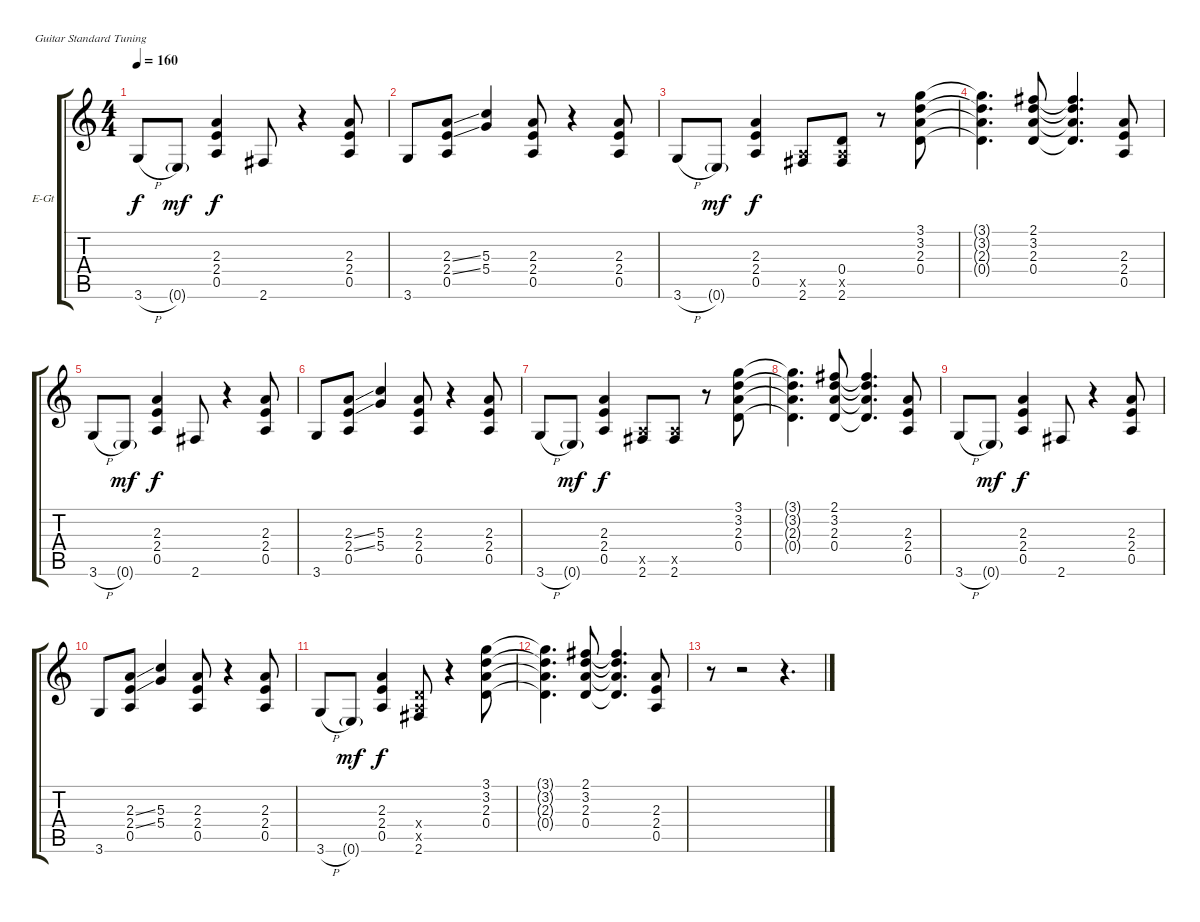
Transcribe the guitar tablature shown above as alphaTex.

\bracketExtendMode groupsimilarinstruments
\firstSystemTrackNameOrientation horizontal
\otherSystemsTrackNameOrientation horizontal
\track ("Guitar 1" "E-Gt") {instrument overdrivenguitar}
\staff {score tabs}
\tuning (E4 B3 G3 D3 A2 E2)
\ts (4 4)
\tempo 160
\clef g2
\ks c
3.6{h}.8{dy f} 0.6{g}.8{dy mf} (2.3 2.4 0.5).4{dy f} 2.6.8 r.4 (2.3 2.4 0.5).8 |
3.6.8 (2.3{ss} 2.4{ss} 0.5).8 (5.3 5.4).4 (2.3 2.4 0.5).8 r.4 (2.3 2.4 0.5).8 |
3.6{h}.8 0.6{g}.8{dy mf} (2.3 2.4 0.5).4{dy f} (0.5{x} 2.6).8 (0.4 0.5{x} 2.6).8 r.8 (3.1 3.2 2.3 0.4).8 |
(3.1{t} 3.2{t} 2.3{t} 0.4{t}).4{d} (2.1 3.2 2.3 0.4).8 (2.1{t} 3.2{t} 2.3{t} 0.4{t}).4{d} (2.3 2.4 0.5).8 |
3.6{h}.8 0.6{g}.8{dy mf} (2.3 2.4 0.5).4{dy f} 2.6.8 r.4 (2.3 2.4 0.5).8 |
3.6.8 (2.3{ss} 2.4{ss} 0.5).8 (5.3 5.4).4 (2.3 2.4 0.5).8 r.4 (2.3 2.4 0.5).8 |
3.6{h}.8 0.6{g}.8{dy mf} (2.3 2.4 0.5).4{dy f} (0.5{x} 2.6).8 (0.5{x} 2.6).8 r.8 (3.1 3.2 2.3 0.4).8 |
(3.1{t} 3.2{t} 2.3{t} 0.4{t}).4{d} (2.1 3.2 2.3 0.4).8 (2.1{t} 3.2{t} 2.3{t} 0.4{t}).4{d} (2.3 2.4 0.5).8 |
3.6{h}.8 0.6{g}.8{dy mf} (2.3 2.4 0.5).4{dy f} 2.6.8 r.4 (2.3 2.4 0.5).8 |
3.6.8 (2.3{ss} 2.4{ss} 0.5).8 (5.3 5.4).4 (2.3 2.4 0.5).8 r.4 (2.3 2.4 0.5).8 |
3.6{h}.8 0.6{g}.8{dy mf} (2.3 2.4 0.5).4{dy f} (0.4{x} 0.5{x} 2.6).8 r.4 (3.1 3.2 2.3 0.4).8 |
(3.1{t} 3.2{t} 2.3{t} 0.4{t}).4{d} (2.1 3.2 2.3 0.4).8 (2.1{t} 3.2{t} 2.3{t} 0.4{t}).4{d} (2.3 2.4 0.5).8 |
r.8 r.2 r.4{d}
